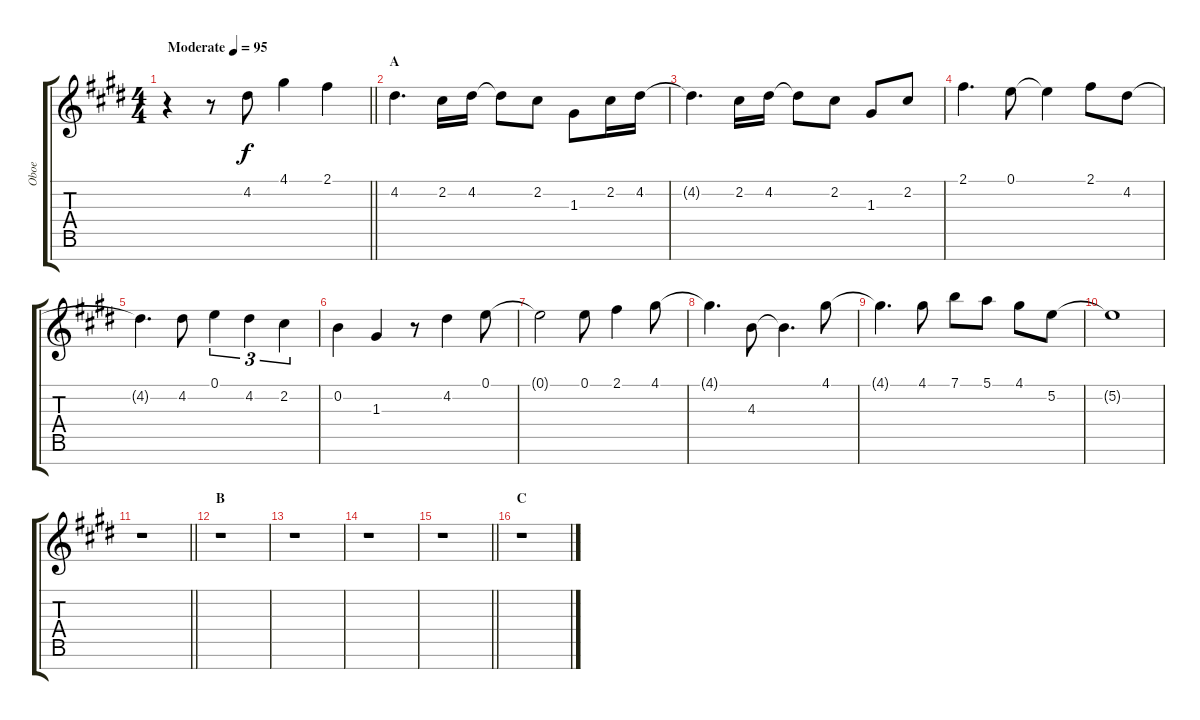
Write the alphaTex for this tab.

\track ("Oboe" "Oboe") {instrument oboe}
\staff {score tabs}
\tuning (E5 B4 G4 D4 A3 E3 B2) {hide}
\ts (4 4)
\tempo (95 "Moderate")
\clef g2
\barLineRight lightlight
\ks e
r.4{dy f instrument oboe} r.8 4.2.8 4.1.4 2.1.4 |
\section ("" "A")
4.2.4{d} 2.2.16 4.2.16 4.2{t}.8 2.2.8 1.3.8 2.2.16 4.2.16 |
4.2{t}.4{d} 2.2.16 4.2.16 4.2{t}.8 2.2.8 1.3.8 2.2.8 |
2.1.4{d} 0.1.8 0.1{t}.4 2.1.8 4.2.8 |
4.2{t}.4{d} 4.2.8 0.1.4{tu (3 2)} 4.2.4{tu (3 2)} 2.2.4{tu (3 2)} |
0.2.4 1.3.4 r.8 4.2.4 0.1.8 |
0.1{t}.2 0.1.8 2.1.4 4.1.8 |
4.1{t}.4{d} 4.3.8 4.3{t}.4{d} 4.1.8 |
4.1{t}.4{d} 4.1.8 7.1.8 5.1.8 4.1.8 5.2.8 |
5.2{t}.1 |
\barLineRight lightlight
r.1 |
\section ("" "B")
r.1 |
r.1 |
r.1 |
\barLineRight lightlight
r.1 |
\section ("" "C")
r.1
